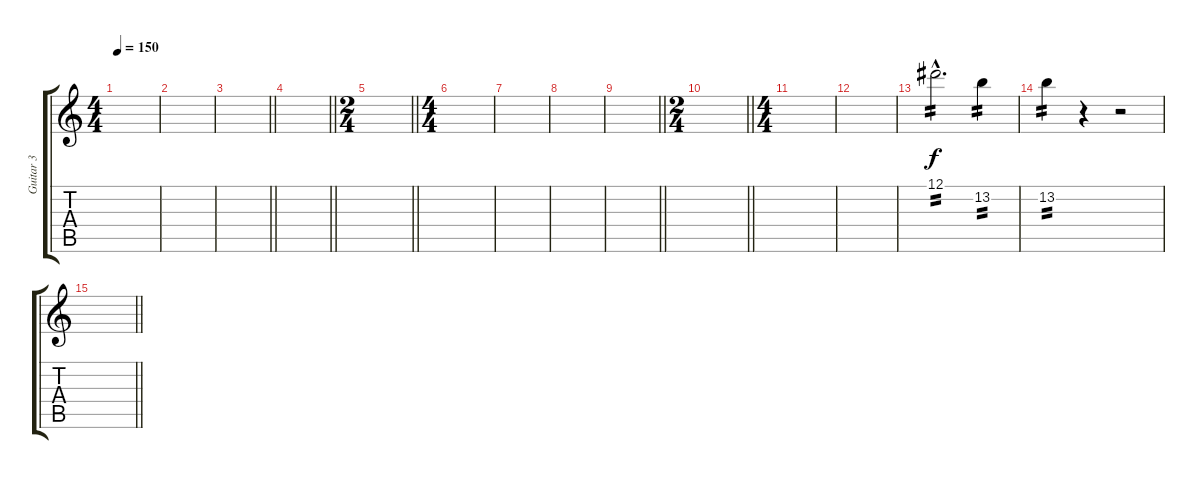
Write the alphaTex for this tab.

\track ("Guitar 3" "Guitar 3") {instrument distortionguitar}
\staff {score tabs}
\tuning (Eb4 Bb3 Gb3 Db3 Ab2 Eb2) {hide}
\ts (4 4)
\tempo 150
\clef g2
\ks c
|
|
\barLineRight lightlight
|
\barLineRight lightlight
|
\ts (2 4)
\barLineRight lightlight
|
\ts (4 4)
|
|
|
\barLineRight lightlight
|
\ts (2 4)
\barLineRight lightlight
|
\ts (4 4)
|
|
12.1{hac}.2{d tp 2} 13.2.4{tp 2} |
13.2.4{tp 2} r.4 r.2 |
\barLineRight lightlight
